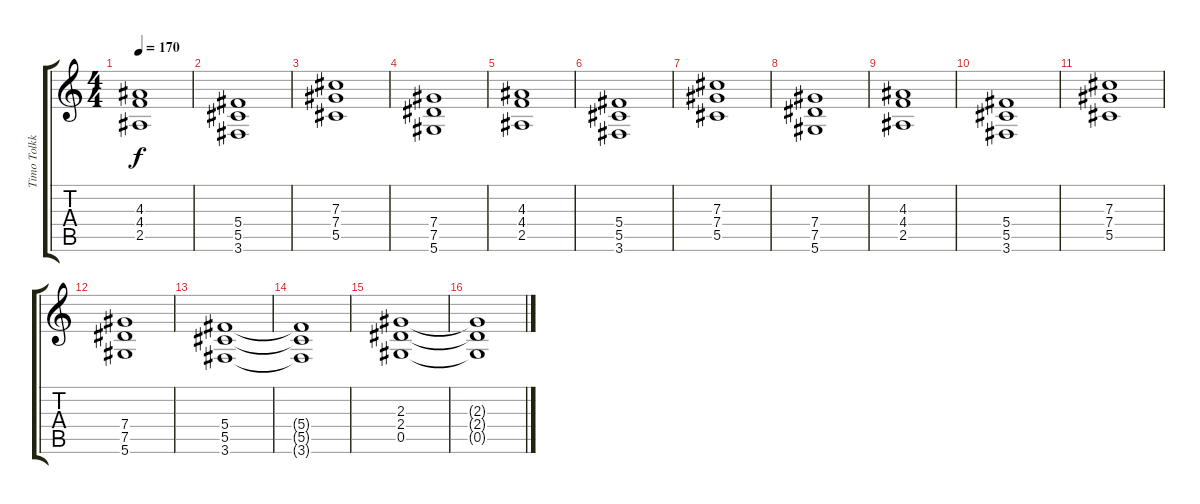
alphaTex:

\track ("Timo Tolkki" "Timo Tolkk") {instrument overdrivenguitar}
\staff {score tabs}
\tuning (Eb4 Bb3 Gb3 Db3 Ab2 Eb2) {hide}
\ts (4 4)
\tempo 170
\clef g2
\ks c
(4.3 4.4 2.5).1{dy f} |
(5.4 5.5 3.6).1 |
(7.3 7.4 5.5).1 |
(7.4 7.5 5.6).1 |
(4.3 4.4 2.5).1 |
(5.4 5.5 3.6).1 |
(7.3 7.4 5.5).1 |
(7.4 7.5 5.6).1 |
(4.3 4.4 2.5).1 |
(5.4 5.5 3.6).1 |
(7.3 7.4 5.5).1 |
(7.4 7.5 5.6).1 |
(5.4 5.5 3.6).1 |
(5.4{t} 5.5{t} 3.6{t}).1 |
(2.3 2.4 0.5).1 |
(2.3{t} 2.4{t} 0.5{t}).1
